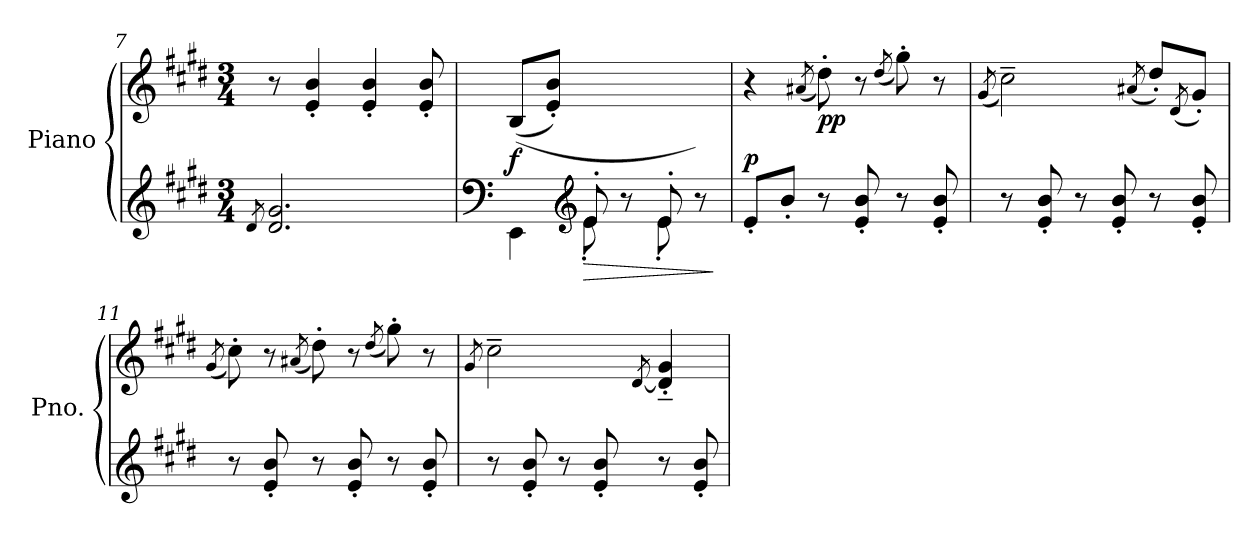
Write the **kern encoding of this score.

**kern	**kern	**dynam
*part1	*part1	*part1
*staff2	*staff1	*staff1/2
*I"Piano	*	*
*I'Pno.	*	*
*clefG2	*clefG2	*
*k[f#c#g#d#]	*k[f#c#g#d#]	*
*M3/4	*M3/4	*
=7	=7	=7
8qd#/	.	.
2.d#/ 2.g#/	8r	.
.	4e/' 4b/'	.
.	4e/' 4b/'	.
.	8e/' 8b/'	.
=8	=8	=8
*clefF4	*	*
*^	*^	*
!	!	!	!	!LO:DY:b
4EE\	4ryy	(<(>8B/L	4.ryy	f
.	.	8e/' 8b/'J)	.	.
*clefG2	*	*	*	*
!	!	!	!	!LO:HP:b=2
8e'/L	8e'\	8ryy	.	>
8ryy	8r	8ryy	8e\'> 8b\'>J	.
8e'/L	8e'\	4ryy	8ryy	.
8ryy	8r	.	8e\'> 8b\'>J)	.
*v	*v	*	*	*
*	*v	*v	*
.	.	]
!!LO:LB:g=z
=9	=9	=9
!	!	!LO:DY:a=2
8e'/L	4r	p
8b'/J	.	.
.	(<8qa#X/	.
!	!	!LO:DY:b
8r	8dd#'\)	pp
8e/' 8b/'	8r	.
.	(<8qdd#/	.
8r	8gg#'\)	.
8e/' 8b/'	8r	.
=10	=10	=10
.	(<8qg#/	.
8r	2cc#~\)	.
8e/' 8b/'	.	.
8r	.	.
8e/' 8b/'	.	.
.	(<8qa#X/	.
8r	8dd#'/L)	.
.	(<8qd#/	.
8e/' 8b/'	8g#'/J)	.
=11	=11	=11
.	(<8qg#/	.
8r	8cc#'\)	.
8e/' 8b/'	8r	.
.	(<8qa#X/	.
8r	8dd#'\)	.
8e/' 8b/'	8r	.
.	(<8qdd#/	.
8r	8gg#'\)	.
8e/' 8b/'	8r	.
=12	=12	=12
.	8qg#/	.
8r	2cc#~\	.
8e/' 8b/'	.	.
8r	.	.
8e/' 8b/'	.	.
.	[8qd#/	.
8r	4d#/]'~ 4g#/'~	.
8e/' 8b/'	.	.
=	=	=
*-	*-	*-
